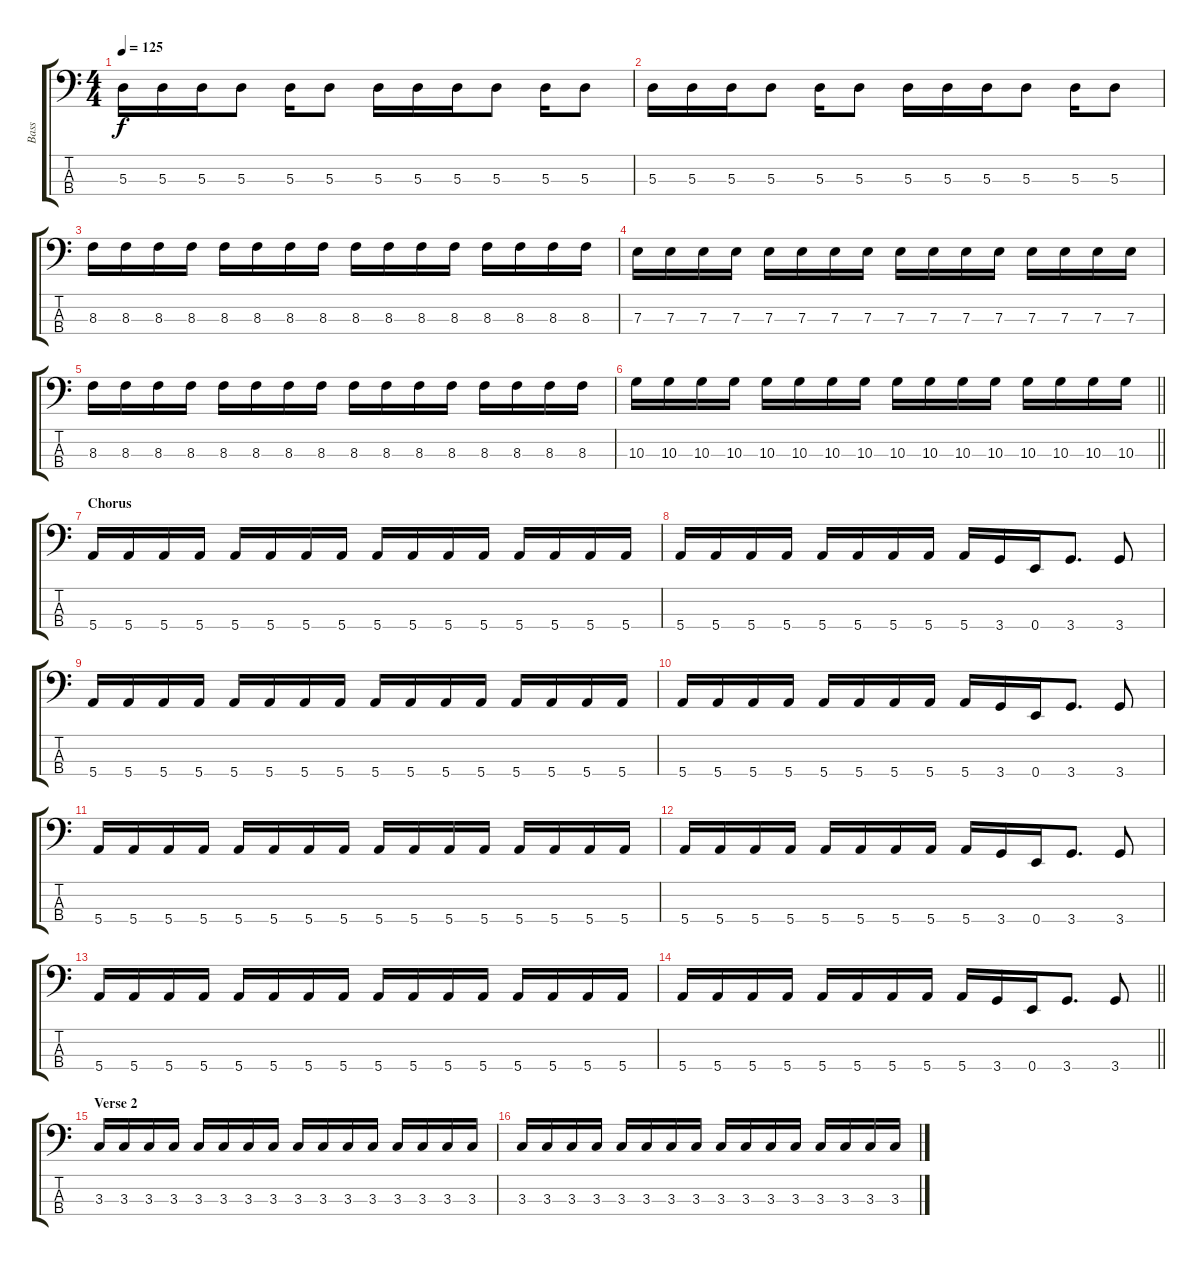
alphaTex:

\track ("Bass" "Bass") {instrument electricbassfinger}
\staff {score tabs}
\tuning (G2 D2 A1 E1) {hide}
\ts (4 4)
\tempo 125
\clef f4
\ks c
5.3.16{dy f} 5.3.16 5.3.16 5.3.8 5.3.16 5.3.8 5.3.16 5.3.16 5.3.16 5.3.8 5.3.16 5.3.8 |
5.3.16 5.3.16 5.3.16 5.3.8 5.3.16 5.3.8 5.3.16 5.3.16 5.3.16 5.3.8 5.3.16 5.3.8 |
8.3.16 8.3.16 8.3.16 8.3.16 8.3.16 8.3.16 8.3.16 8.3.16 8.3.16 8.3.16 8.3.16 8.3.16 8.3.16 8.3.16 8.3.16 8.3.16 |
7.3.16 7.3.16 7.3.16 7.3.16 7.3.16 7.3.16 7.3.16 7.3.16 7.3.16 7.3.16 7.3.16 7.3.16 7.3.16 7.3.16 7.3.16 7.3.16 |
8.3.16 8.3.16 8.3.16 8.3.16 8.3.16 8.3.16 8.3.16 8.3.16 8.3.16 8.3.16 8.3.16 8.3.16 8.3.16 8.3.16 8.3.16 8.3.16 |
\barLineRight lightlight
10.3.16 10.3.16 10.3.16 10.3.16 10.3.16 10.3.16 10.3.16 10.3.16 10.3.16 10.3.16 10.3.16 10.3.16 10.3.16 10.3.16 10.3.16 10.3.16 |
\section ("" "Chorus")
5.4.16 5.4.16 5.4.16 5.4.16 5.4.16 5.4.16 5.4.16 5.4.16 5.4.16 5.4.16 5.4.16 5.4.16 5.4.16 5.4.16 5.4.16 5.4.16 |
5.4.16 5.4.16 5.4.16 5.4.16 5.4.16 5.4.16 5.4.16 5.4.16 5.4.16 3.4.16 0.4.16 3.4.8{d} 3.4.8 |
5.4.16 5.4.16 5.4.16 5.4.16 5.4.16 5.4.16 5.4.16 5.4.16 5.4.16 5.4.16 5.4.16 5.4.16 5.4.16 5.4.16 5.4.16 5.4.16 |
5.4.16 5.4.16 5.4.16 5.4.16 5.4.16 5.4.16 5.4.16 5.4.16 5.4.16 3.4.16 0.4.16 3.4.8{d} 3.4.8 |
5.4.16 5.4.16 5.4.16 5.4.16 5.4.16 5.4.16 5.4.16 5.4.16 5.4.16 5.4.16 5.4.16 5.4.16 5.4.16 5.4.16 5.4.16 5.4.16 |
5.4.16 5.4.16 5.4.16 5.4.16 5.4.16 5.4.16 5.4.16 5.4.16 5.4.16 3.4.16 0.4.16 3.4.8{d} 3.4.8 |
5.4.16 5.4.16 5.4.16 5.4.16 5.4.16 5.4.16 5.4.16 5.4.16 5.4.16 5.4.16 5.4.16 5.4.16 5.4.16 5.4.16 5.4.16 5.4.16 |
\barLineRight lightlight
5.4.16 5.4.16 5.4.16 5.4.16 5.4.16 5.4.16 5.4.16 5.4.16 5.4.16 3.4.16 0.4.16 3.4.8{d} 3.4.8 |
\section ("" "Verse 2")
3.3.16 3.3.16 3.3.16 3.3.16 3.3.16 3.3.16 3.3.16 3.3.16 3.3.16 3.3.16 3.3.16 3.3.16 3.3.16 3.3.16 3.3.16 3.3.16 |
3.3.16 3.3.16 3.3.16 3.3.16 3.3.16 3.3.16 3.3.16 3.3.16 3.3.16 3.3.16 3.3.16 3.3.16 3.3.16 3.3.16 3.3.16 3.3.16
